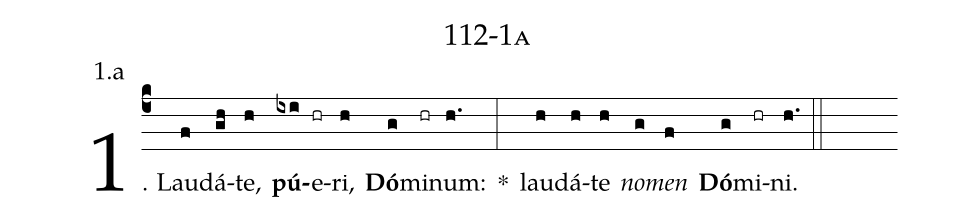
name: 112-1a;
annotation: 1.a;
%%
(c4)1. Lau(f)dá(gh)te,(h) <b>pú</b>(ixi)e(hr)ri,(h) <b>Dó</b>(g)mi(hr)num:(h.) *(:) lau(h)dá(h)te(h) <i>no</i>(g)<i>men</i>(f) <b>Dó</b>(g)mi(hr)ni.(h.) (::)
